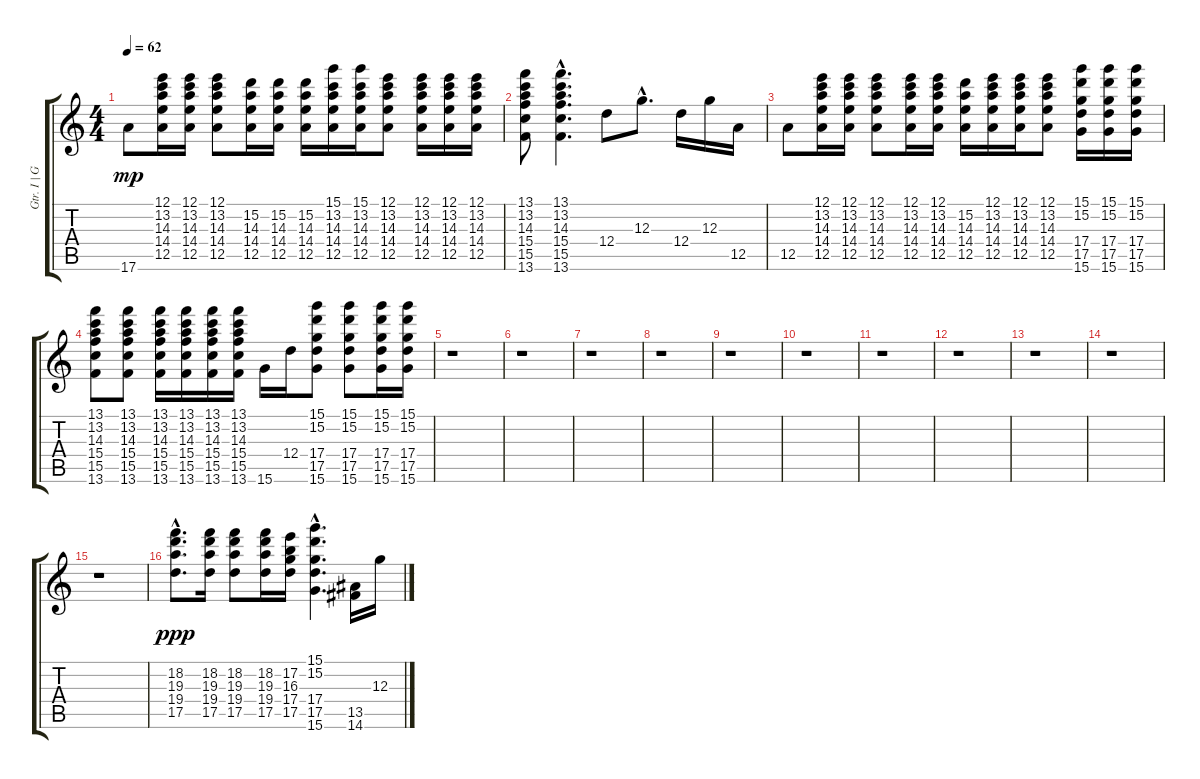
\track ("Gtr. I | Guns n' Roses" "Gtr. I | G") {instrument distortionguitar}
\staff {score tabs}
\tuning (E4 B3 G3 D3 A2 E2) {hide}
\ts (4 4)
\tempo 62
\clef g2
\ks c
17.6.8{dy mp} (12.1 13.2 14.3 14.4 12.5).16 (12.1 13.2 14.3 14.4 12.5).16 (12.1 13.2 14.3 14.4 12.5).8 (15.2 14.3 14.4 12.5).16 (15.2 14.3 14.4 12.5).16 (15.2 14.3 14.4 12.5).16 (15.1 13.2 14.3 14.4 12.5).16 (15.1 13.2 14.3 14.4 12.5).16 (12.1 13.2 14.3 14.4 12.5).8 (12.1 13.2 14.3 14.4 12.5).16 (12.1 13.2 14.3 14.4 12.5).16 (12.1 13.2 14.3 14.4 12.5).16 |
(13.1 13.2 14.3 15.4 15.5 13.6).8 (13.1{hac} 13.2{hac} 14.3{hac} 15.4{hac} 15.5{hac} 13.6{hac}).4{d} 12.4.8 12.3{hac}.8{d} 12.4.16 12.3.16 12.5.16 |
12.5.8 (12.1 13.2 14.3 14.4 12.5).16 (12.1 13.2 14.3 14.4 12.5).16 (12.1 13.2 14.3 14.4 12.5).8 (12.1 13.2 14.3 14.4 12.5).16 (12.1 13.2 14.3 14.4 12.5).16 (15.2 14.3 14.4 12.5).16 (12.1 13.2 14.3 14.4 12.5).16 (12.1 13.2 14.3 14.4 12.5).16 (12.1 13.2 14.3 14.4 12.5).8 (15.1 15.2 17.4 17.5 15.6).16 (15.1 15.2 17.4 17.5 15.6).16 (15.1 15.2 17.4 17.5 15.6).16 |
(13.1 13.2 14.3 15.4 15.5 13.6).8 (13.1 13.2 14.3 15.4 15.5 13.6).8 (13.1 13.2 14.3 15.4 15.5 13.6).16 (13.1 13.2 14.3 15.4 15.5 13.6).16 (13.1 13.2 14.3 15.4 15.5 13.6).16 (13.1 13.2 14.3 15.4 15.5 13.6).16 15.6.16 12.4.16 (15.1 15.2 17.4 17.5 15.6).8 (15.1 15.2 17.4 17.5 15.6).8 (15.1 15.2 17.4 17.5 15.6).16 (15.1 15.2 17.4 17.5 15.6).16 |
r.1 |
r.1 |
r.1 |
r.1 |
r.1 |
r.1 |
r.1 |
r.1 |
r.1 |
r.1 |
r.1 |
(18.2{hac} 19.3{hac} 19.4{hac} 17.5{hac}).8{d dy ppp} (18.2 19.3 19.4 17.5).16 (18.2 19.3 19.4 17.5).8 (18.2 19.3 19.4 17.5).16 (17.2 16.3 17.4 17.5).16 (15.1{hac} 15.2{hac} 17.4{hac} 17.5{hac} 15.6{hac}).4{d} (13.5 14.6).16 12.3.16
